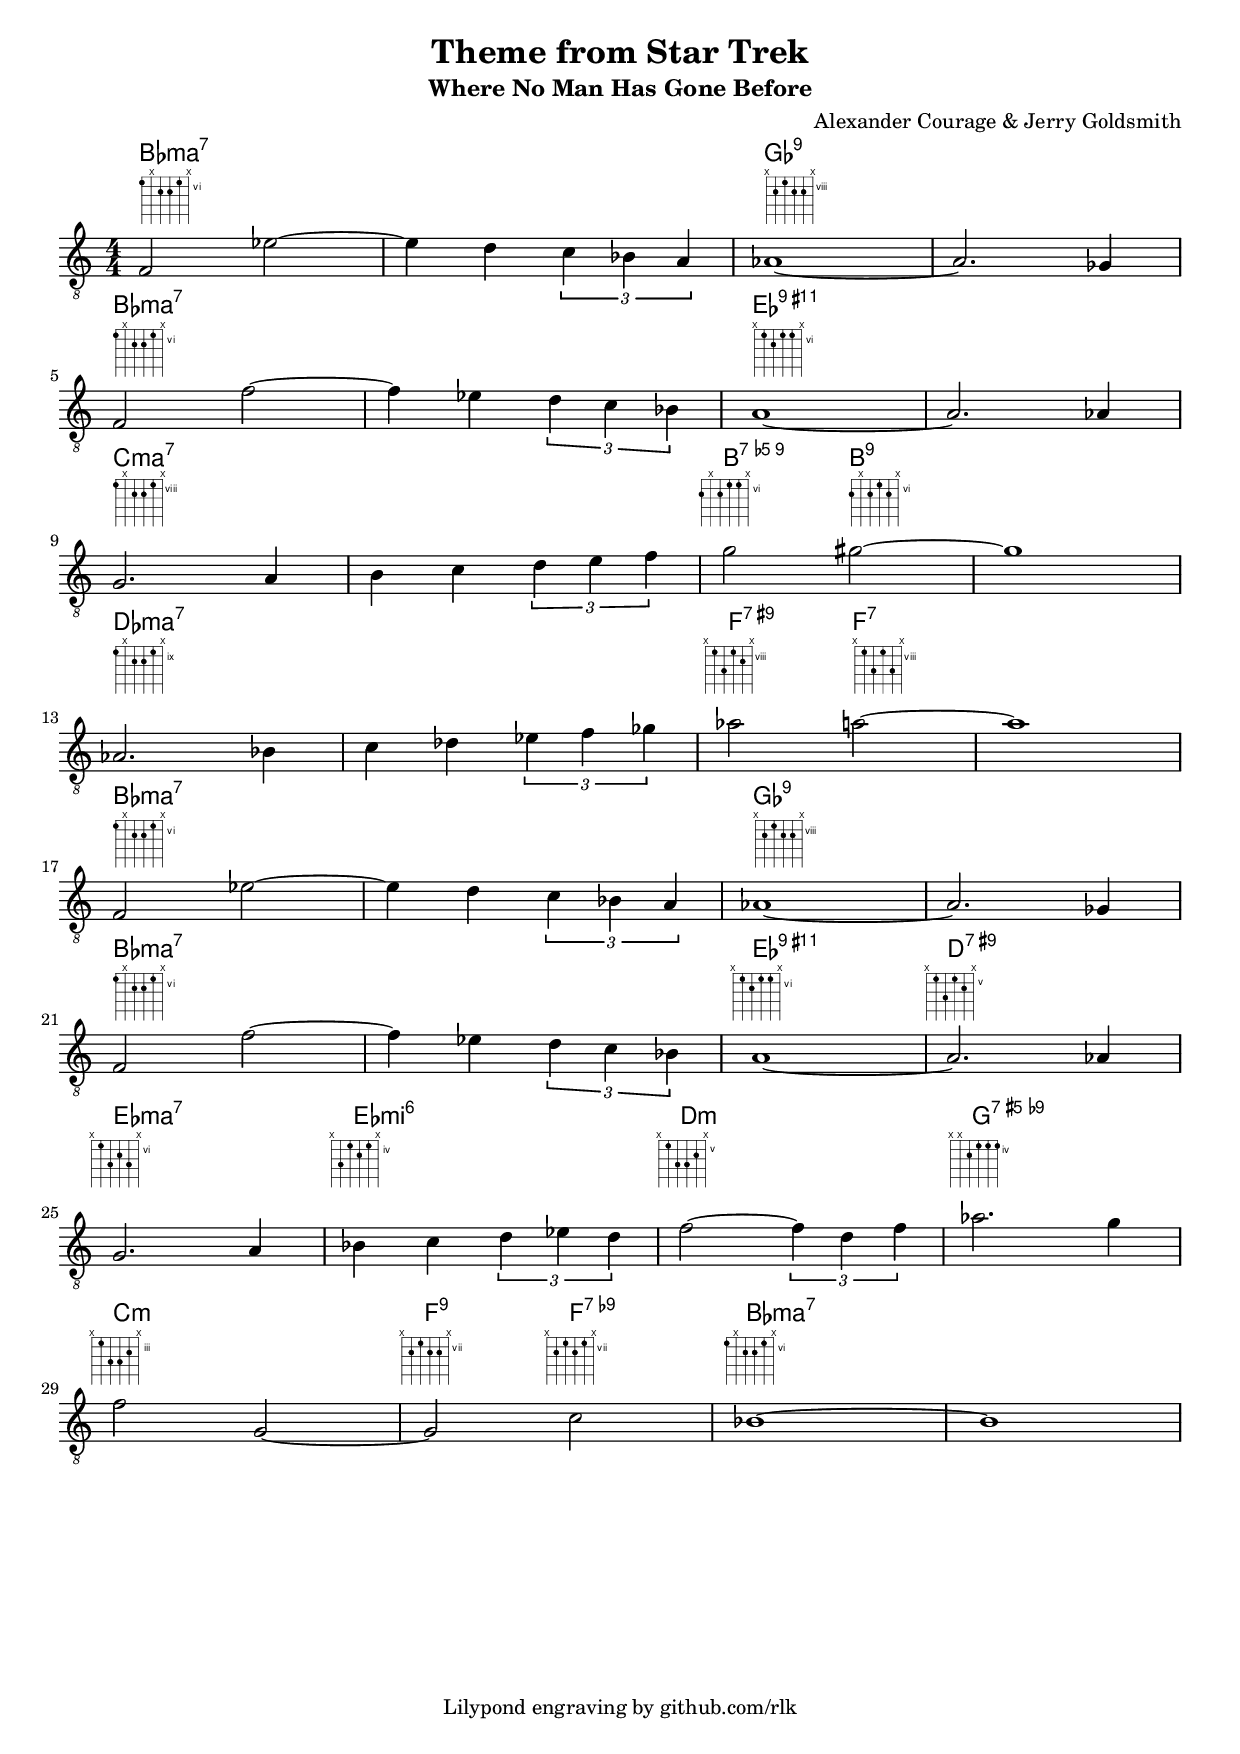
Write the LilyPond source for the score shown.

\language "english"
\version "2.18.2"

% These exceptions produce chord names similar to the Stadards Real Book

chExceptionMusic = {
  <c e  g  b >1-\markup       { "ma" \super "7"  }
  <c ef g  bf>1-\markup       { "mi" \super "7"  }
  <c ef g  a>1-\markup        { "mi" \super "6"  }
  <c ef g  bf d' f'>1-\markup { "mi" \super "11" }
  <c ef gf bf>1-\markup       { "mi" \super { "7"  \hspace #0.4 \raise #0.4 \smaller{\flat}  "5"  }}
  <c e g bf d' fs'>1-\markup    {    \super { "9"  \hspace #0.4 \raise #0.4 \smaller{\sharp} "11" }}
  <c e g bf d' fs' a'>1-\markup {    \super { "13" \hspace #0.4 \raise #0.4 \smaller{\sharp} "11" }}
}

chExceptions = #(sequential-music-to-chord-exceptions chExceptionMusic #t)

% Prefer the use of the Lilypond scheme $ syntax to the # syntax for string
% Literals due to SubLilyPond detecting ; in a # string as a comment.

\pointAndClickOff

#(set-global-staff-size 18)

\paper {
  indent = 0
}

\header {
  title = "Theme from Star Trek"
  subtitle = "Where No Man Has Gone Before"
  composer = "Alexander Courage & Jerry Goldsmith"
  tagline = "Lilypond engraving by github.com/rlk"
}

<<
  \new ChordNames \chordmode {
    \set chordNameExceptions = #chExceptions
    \set chordChanges = ##t
    bf1:maj7 bf1:maj7 gf1:9 gf1:9 \break
    bf1:maj7 bf1:maj7 ef1:9.11+ ef1:9.11+ \break
    c1:maj7 c1:maj7 b2:9.5- b2:9 b1:9 \break
    df1:maj7 df1:maj7 f2:7.9+ f2:7 f1:7 \break
    bf1:maj7 bf1:maj7 gf1:9 gf1:9 \break
    bf1:maj7 bf1:maj7 ef1:9.11+ d1:7.9+ \break
    ef1:maj7 ef1:m6 d1:m g1:7.5+.9- \break
    c1:m f2:9 f2:7.9- bf1:maj7 bf1:maj7
  }
  \new Lyrics \lyricmode {
    \markup { \fret-diagram-terse $"6;x;7;7;6;x;" }1 _1
    \markup { \fret-diagram-terse $"x;9;8;9;9;x;" }1 _1

    \markup { \fret-diagram-terse $"6;x;7;7;6;x;" }1 _1
    \markup { \fret-diagram-terse $"x;6;7;6;6;x;" }1 _1

    \markup { \fret-diagram-terse $"8;x;9;9;8;x;" }1 _1
    \markup { \fret-diagram-terse $"7;x;7;6;6;x;" }2
    \markup { \fret-diagram-terse $"7;x;7;6;7;x;" }2 _1

    \markup { \fret-diagram-terse $"9;x;10;10;9;x;" }1 _1
    \markup { \fret-diagram-terse $"x;8;10;8;9;x;"  }2
    \markup { \fret-diagram-terse $"x;8;10;8;10;x;" }2 _1

    \markup { \fret-diagram-terse $"6;x;7;7;6;x;" }1 _1
    \markup { \fret-diagram-terse $"x;9;8;9;9;x;" }1 _1

    \markup { \fret-diagram-terse $"6;x;7;7;6;x;" }1 _1
    \markup { \fret-diagram-terse $"x;6;7;6;6;x;" }1
    \markup { \fret-diagram-terse $"x;5;7;5;6;x;" }1

    \markup { \fret-diagram-terse $"x;6;8;7;8;x;" }1
    \markup { \fret-diagram-terse $"x;6;4;5;4;x;" }1
    \markup { \fret-diagram-terse $"x;5;7;7;6;x;" }1
    \markup { \fret-diagram-terse $"x;x;5;4;4;4;" }1

    \markup { \fret-diagram-terse $"x;3;5;5;4;x;" }1
    \markup { \fret-diagram-terse $"x;8;7;8;8;x;" }2
    \markup { \fret-diagram-terse $"x;8;7;8;7;x;" }2
    \markup { \fret-diagram-terse $"6;x;7;7;6;x;" }1
  }
  \new Staff {
    \clef "treble_8"
    \numericTimeSignature
    f2 ef'2~ ef'4 d'4 \tuplet 3/2 { c'4 bf a} af1~ af2. gf4
    f2 f'2~ f'4 ef'4 \tuplet 3/2 { d'4 c' bf } a1~ a2. af4
    g2. a4 b4 c'4 \tuplet 3/2 { d'4 e' f' } g'2 gs'2~ gs'1
    af2. bf4 c'4 df'4 \tuplet 3/2 { ef'4 f' gf' } af'2 a'2~ a'1
    f2 ef'2~ ef'4 d'4 \tuplet 3/2 { c'4 bf a} af1~ af2. gf4
    f2 f'2~ f'4 ef'4 \tuplet 3/2 { d'4 c' bf } a1~ a2. af4
    g2. a4 bf4 c'4 \tuplet 3/2 { d'4 ef' d' } f'2~ \tuplet 3/2 { f'4 d' f' } af'2. g'4
    f'2 g2~ g2 c'2 bf1~ bf1
  }
>>